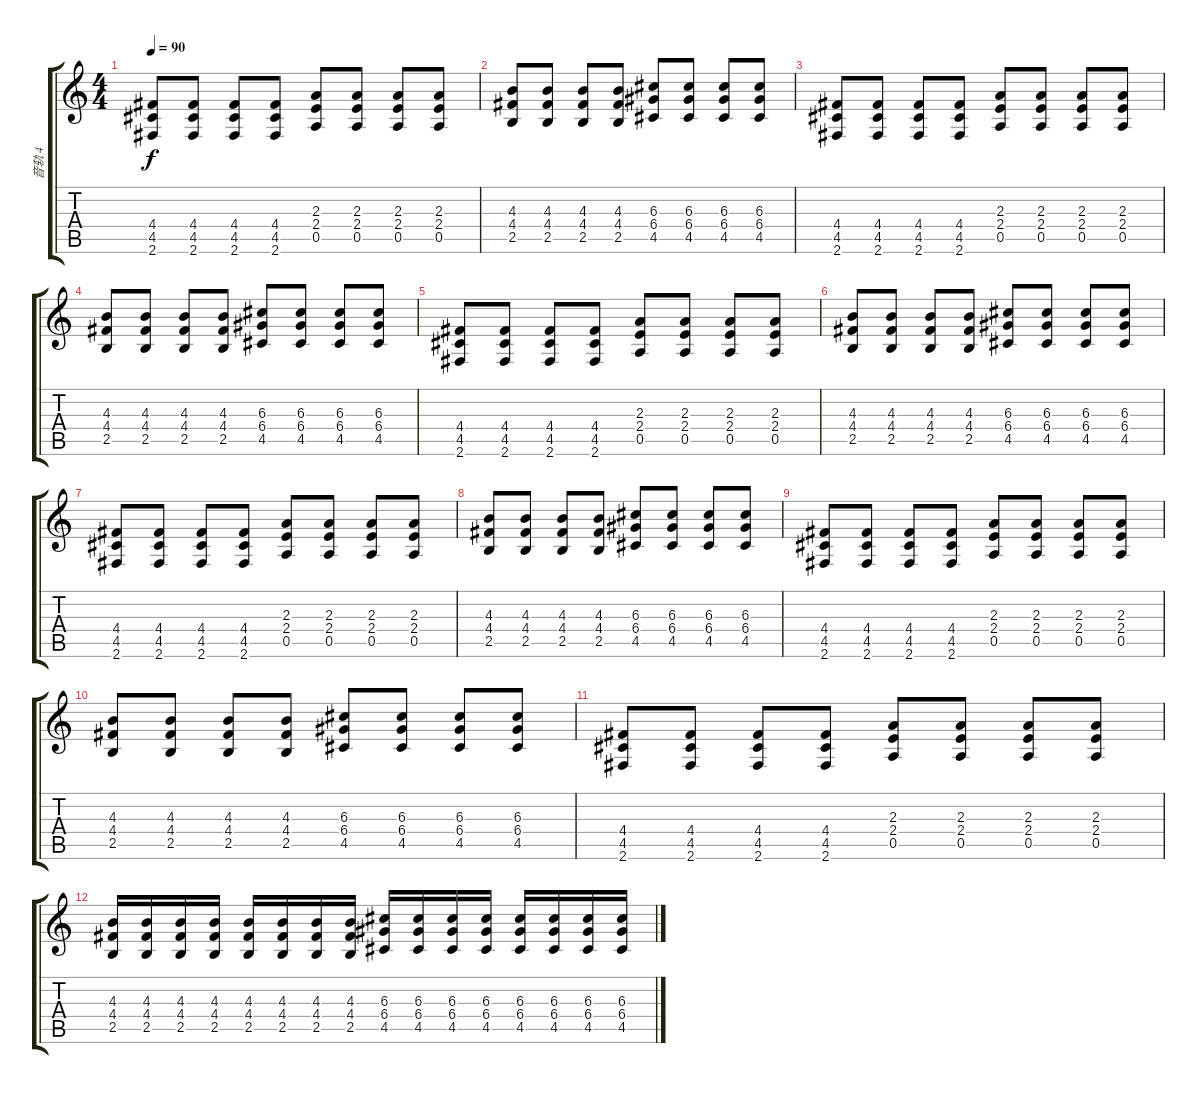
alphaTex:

\track ("音轨 4" "音轨 4") {instrument overdrivenguitar}
\staff {score tabs}
\tuning (E4 B3 G3 D3 A2 E2) {hide}
\ts (4 4)
\tempo 90
\clef g2
\ks c
(4.4 4.5 2.6).8{dy f} (4.4 4.5 2.6).8 (4.4 4.5 2.6).8 (4.4 4.5 2.6).8 (2.3 2.4 0.5).8 (2.3 2.4 0.5).8 (2.3 2.4 0.5).8 (2.3 2.4 0.5).8 |
(4.3 4.4 2.5).8 (4.3 4.4 2.5).8 (4.3 4.4 2.5).8 (4.3 4.4 2.5).8 (6.3 6.4 4.5).8 (6.3 6.4 4.5).8 (6.3 6.4 4.5).8 (6.3 6.4 4.5).8 |
(4.4 4.5 2.6).8 (4.4 4.5 2.6).8 (4.4 4.5 2.6).8 (4.4 4.5 2.6).8 (2.3 2.4 0.5).8 (2.3 2.4 0.5).8 (2.3 2.4 0.5).8 (2.3 2.4 0.5).8 |
(4.3 4.4 2.5).8 (4.3 4.4 2.5).8 (4.3 4.4 2.5).8 (4.3 4.4 2.5).8 (6.3 6.4 4.5).8 (6.3 6.4 4.5).8 (6.3 6.4 4.5).8 (6.3 6.4 4.5).8 |
(4.4 4.5 2.6).8 (4.4 4.5 2.6).8 (4.4 4.5 2.6).8 (4.4 4.5 2.6).8 (2.3 2.4 0.5).8 (2.3 2.4 0.5).8 (2.3 2.4 0.5).8 (2.3 2.4 0.5).8 |
(4.3 4.4 2.5).8 (4.3 4.4 2.5).8 (4.3 4.4 2.5).8 (4.3 4.4 2.5).8 (6.3 6.4 4.5).8 (6.3 6.4 4.5).8 (6.3 6.4 4.5).8 (6.3 6.4 4.5).8 |
(4.4 4.5 2.6).8 (4.4 4.5 2.6).8 (4.4 4.5 2.6).8 (4.4 4.5 2.6).8 (2.3 2.4 0.5).8 (2.3 2.4 0.5).8 (2.3 2.4 0.5).8 (2.3 2.4 0.5).8 |
(4.3 4.4 2.5).8 (4.3 4.4 2.5).8 (4.3 4.4 2.5).8 (4.3 4.4 2.5).8 (6.3 6.4 4.5).8 (6.3 6.4 4.5).8 (6.3 6.4 4.5).8 (6.3 6.4 4.5).8 |
(4.4 4.5 2.6).8 (4.4 4.5 2.6).8 (4.4 4.5 2.6).8 (4.4 4.5 2.6).8 (2.3 2.4 0.5).8 (2.3 2.4 0.5).8 (2.3 2.4 0.5).8 (2.3 2.4 0.5).8 |
(4.3 4.4 2.5).8 (4.3 4.4 2.5).8 (4.3 4.4 2.5).8 (4.3 4.4 2.5).8 (6.3 6.4 4.5).8 (6.3 6.4 4.5).8 (6.3 6.4 4.5).8 (6.3 6.4 4.5).8 |
(4.4 4.5 2.6).8 (4.4 4.5 2.6).8 (4.4 4.5 2.6).8 (4.4 4.5 2.6).8 (2.3 2.4 0.5).8 (2.3 2.4 0.5).8 (2.3 2.4 0.5).8 (2.3 2.4 0.5).8 |
(4.3 4.4 2.5).16 (4.3 4.4 2.5).16 (4.3 4.4 2.5).16 (4.3 4.4 2.5).16 (4.3 4.4 2.5).16 (4.3 4.4 2.5).16 (4.3 4.4 2.5).16 (4.3 4.4 2.5).16 (6.3 6.4 4.5).16 (6.3 6.4 4.5).16 (6.3 6.4 4.5).16 (6.3 6.4 4.5).16 (6.3 6.4 4.5).16 (6.3 6.4 4.5).16 (6.3 6.4 4.5).16 (6.3 6.4 4.5).16
